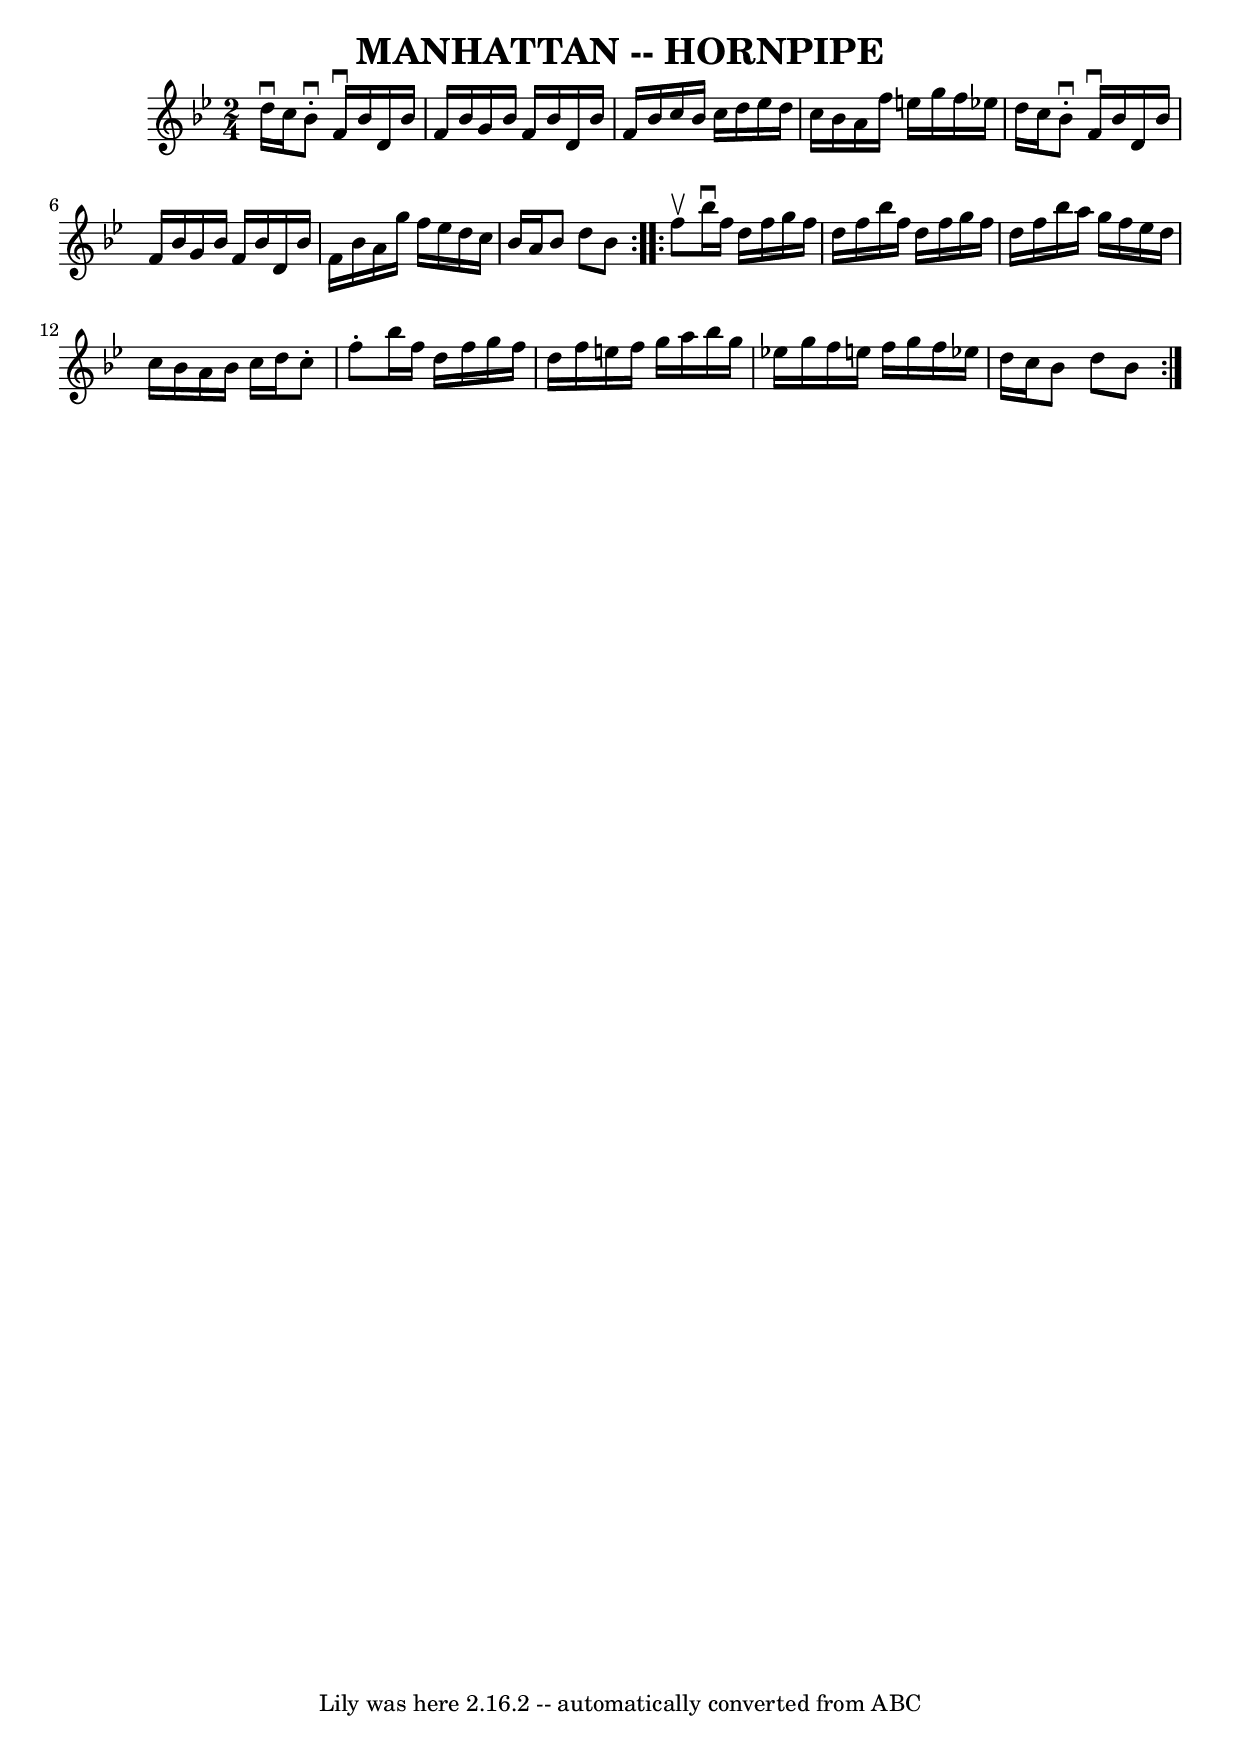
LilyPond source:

\version "2.16.2"
\include "Mammoth.ily"
\header {
	%% book = "Ryan's Mammoth Collection of Fiddle Tunes"
	crossRefNumber = "1"
	footnotes = ""
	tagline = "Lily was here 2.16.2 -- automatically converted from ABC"
	title = "MANHATTAN -- HORNPIPE"
}
voicedefault =  {


\repeat volta 2 {
\time 2/4 
\key bes \major d''16^\downbow c''16        |
 bes'8 
^\downbow-. f'16^\downbow bes'16 d'16 bes'16 f'16 bes'16    
|
 g'16 bes'16 f'16 bes'16 d'16 bes'16 f'16 bes'16 
   |
 c''16 bes'16 c''16 d''16 ees''16 d''16 c''16    
bes'16    |
 a'16 f''16 e''16 g''16 f''16 ees''!16    
d''16 c''16    |
     |
 bes'8^\downbow-. f'16^\downbow   
bes'16 d'16 bes'16 f'16 bes'16    |
 g'16 bes'16 f'16 
 bes'16 d'16 bes'16 f'16 bes'16    |
 a'16 g''16    
f''16 ees''16 d''16 c''16 bes'16 a'16    |
 bes'8    
d''8 bes'8    }     \repeat volta 2 { f''8^\upbow       |
   
bes''16^\downbow f''16 d''16 f''16 g''16 f''16 d''16 f''16 
   |
 bes''16 f''16 d''16 f''16 g''16 f''16 d''16    
f''16    |
 bes''16 a''16 g''16 f''16 ees''16 d''16    
c''16 bes'16    |
 a'16 bes'16 c''16 d''16 c''8 -.   
f''8 -.   |
     |
 bes''16 f''16 d''16 f''16 g''16   
 f''16 d''16 f''16    |
 e''16 f''16 g''16 a''16    
bes''16 g''16 ees''!16 g''16    |
 f''16 e''16 f''16    
g''16 f''16 ees''!16 d''16 c''16    |
 bes'8 d''8    
bes'8    }   
}

\score{
    <<

	\context Staff="default"
	{
	    \voicedefault 
	}

    >>
	\layout {
	}
	\midi {}
}
